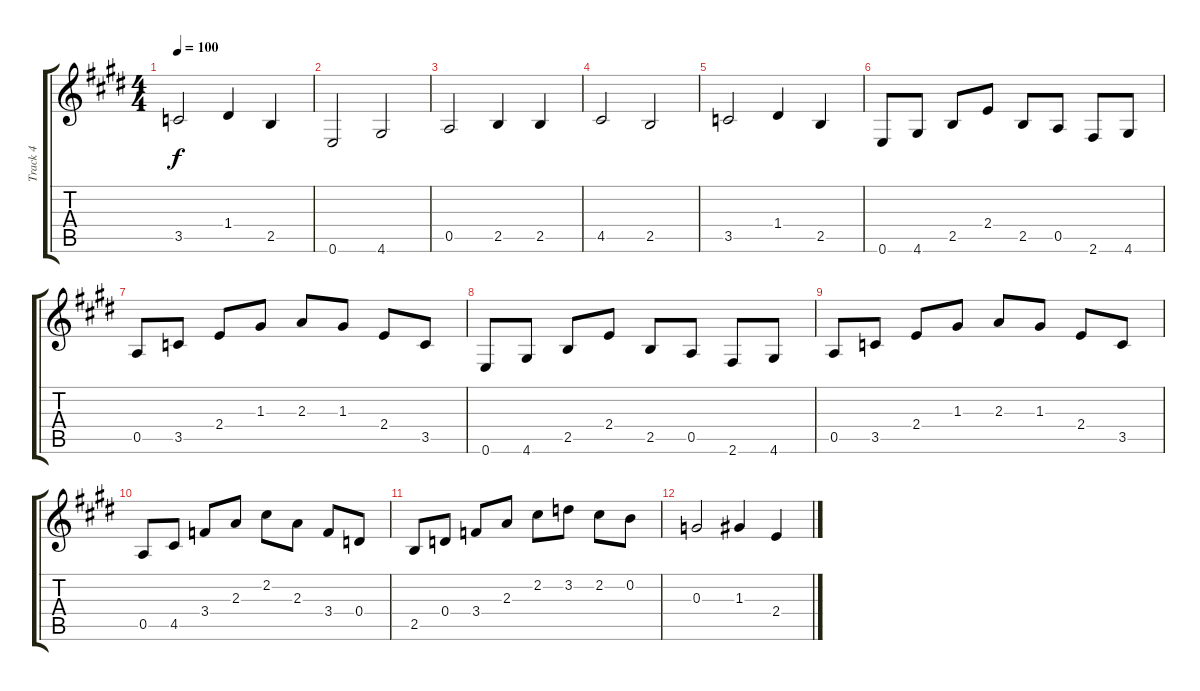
\track ("Track 4" "Track 4") {instrument acousticguitarnylon}
\staff {score tabs}
\tuning (E4 B3 G3 D3 A2 E2) {hide}
\ts (4 4)
\tempo 100
\clef g2
\ks e
3.5.2{dy f} 1.4.4 2.5.4 |
0.6.2 4.6.2 |
0.5.2 2.5.4 2.5.4 |
4.5.2 2.5.2 |
3.5.2 1.4.4 2.5.4 |
0.6.8 4.6.8 2.5.8 2.4.8 2.5.8 0.5.8 2.6.8 4.6.8 |
0.5.8 3.5.8 2.4.8 1.3.8 2.3.8 1.3.8 2.4.8 3.5.8 |
0.6.8 4.6.8 2.5.8 2.4.8 2.5.8 0.5.8 2.6.8 4.6.8 |
0.5.8 3.5.8 2.4.8 1.3.8 2.3.8 1.3.8 2.4.8 3.5.8 |
0.5.8 4.5.8 3.4.8 2.3.8 2.2.8 2.3.8 3.4.8 0.4.8 |
2.5.8 0.4.8 3.4.8 2.3.8 2.2.8 3.2.8 2.2.8 0.2.8 |
0.3.2 1.3.4 2.4.4
